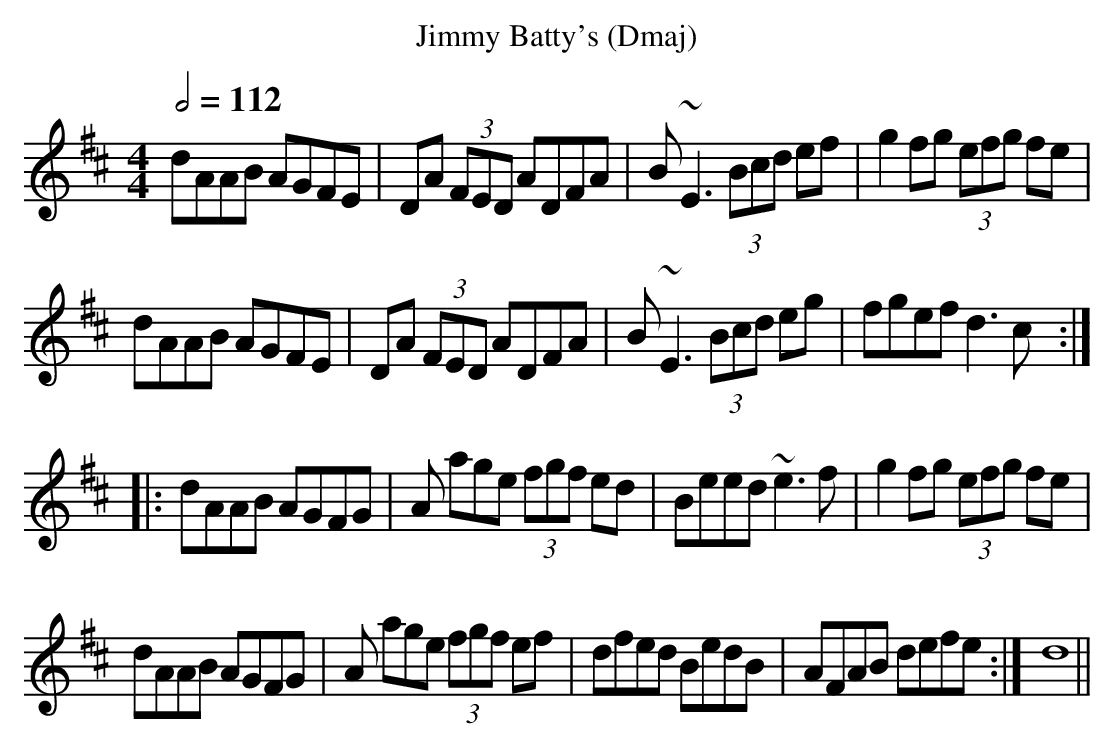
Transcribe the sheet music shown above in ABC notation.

X:1
T:Jimmy Batty's (Dmaj)
Q:1/2=112
M:4/4
L:1/8
K:Dmaj
dAAB AGFE|DA (3FED ADFA|B~E3 (3Bcd ef|g2fg (3efg fe|
dAAB AGFE|DA (3FED ADFA|B~E3 (3Bcd eg|fgef d3c:|
|:dAAB AGFG|A age (3fgf ed|Beed ~e3f|g2fg (3efg fe|
dAAB AGFG|A age (3fgf ef|dfed BedB|AFAB defe:|d8||
